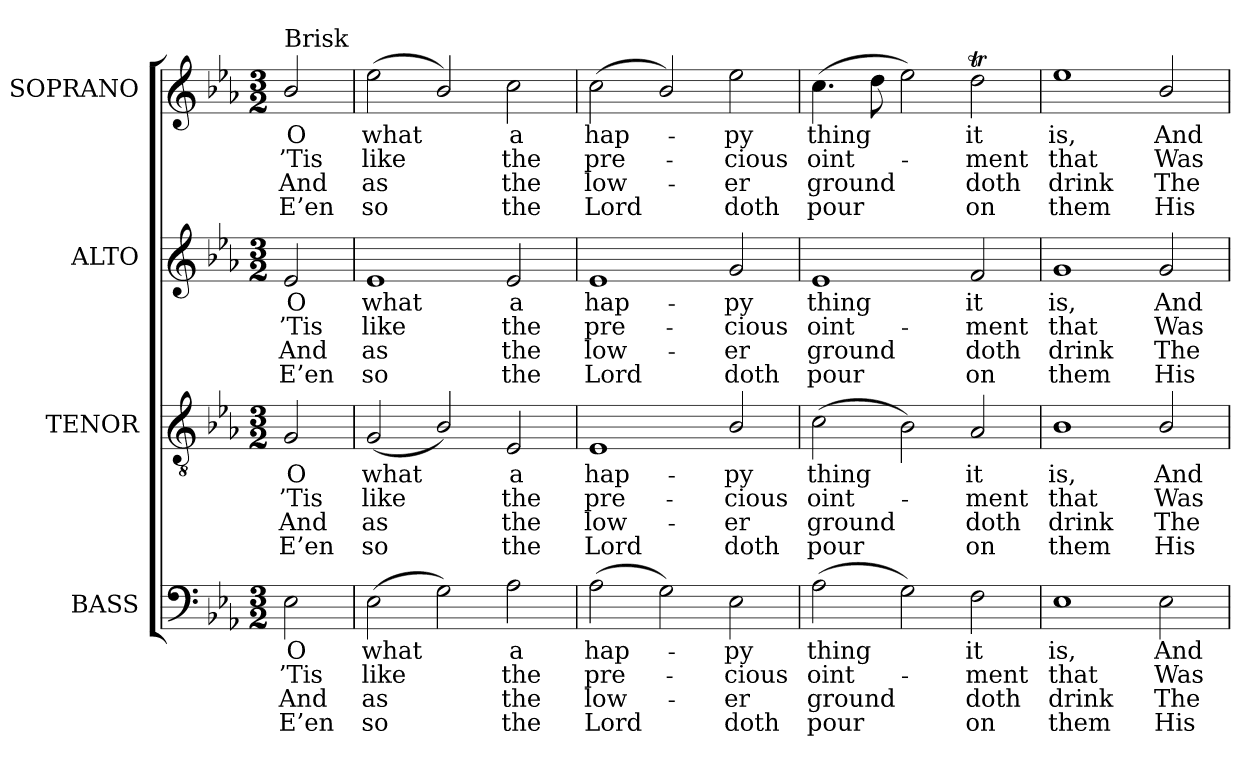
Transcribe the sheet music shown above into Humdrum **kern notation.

**kern	**text	**text	**text	**text	**kern	**text	**text	**text	**text	**kern	**text	**text	**text	**text	**kern	**text	**text	**text	**text
*part4	*part4	*part4	*part4	*part4	*part3	*part3	*part3	*part3	*part3	*part2	*part2	*part2	*part2	*part2	*part1	*part1	*part1	*part1	*part1
*staff4	*staff4	*staff4	*staff4	*staff4	*staff3	*staff3	*staff3	*staff3	*staff3	*staff2	*staff2	*staff2	*staff2	*staff2	*staff1	*staff1	*staff1	*staff1	*staff1
*I"BASS	*	*	*	*	*I"TENOR	*	*	*	*	*I"ALTO	*	*	*	*	*I"SOPRANO	*	*	*	*
*I'B.	*	*	*	*	*I'T.	*	*	*	*	*I'A.	*	*	*	*	*I'S.	*	*	*	*
!!LO:PB:g=z
*clefF4	*	*	*	*	*clefGv2	*	*	*	*	*clefG2	*	*	*	*	*clefG2	*	*	*	*
*	*	*	*	*	*ITrd7c12	*	*	*	*	*	*	*	*	*	*	*	*	*	*
*k[b-e-a-]	*	*	*	*	*k[b-e-a-]	*	*	*	*	*k[b-e-a-]	*	*	*	*	*k[b-e-a-]	*	*	*	*
*E-:	*	*	*	*	*E-:	*	*	*	*	*E-:	*	*	*	*	*E-:	*	*	*	*
*M3/2	*	*	*	*	*M3/2	*	*	*	*	*M3/2	*	*	*	*	*M3/2	*	*	*	*
=	=	=	=	=	=	=	=	=	=	=	=	=	=	=	=	=	=	=	=
!	!LO:LY:b:color=#000000	!LO:LY:b:color=#000000	!LO:LY:b:color=#000000	!LO:LY:b:color=#000000	!	!	!	!	!	!	!	!	!	!	!	!	!	!	!
!	!	!	!	!	!	!LO:LY:b:color=#000000	!LO:LY:b:color=#000000	!LO:LY:b:color=#000000	!LO:LY:b:color=#000000	!	!	!	!	!	!	!	!	!	!
!	!	!	!	!	!	!	!	!	!	!	!LO:LY:b:color=#000000	!LO:LY:b:color=#000000	!LO:LY:b:color=#000000	!LO:LY:b:color=#000000	!	!	!	!	!
!	!	!	!	!	!	!	!	!	!	!	!	!	!	!	!LO:TX:a:t=Brisk	!	!	!	!
!	!	!	!	!	!	!	!	!	!	!	!	!	!	!	!	!LO:LY:b:color=#000000	!LO:LY:b:color=#000000	!LO:LY:b:color=#000000	!LO:LY:b:color=#000000
2E-i\	O	’Tis	And	E’en	2GGi/	O	’Tis	And	E’en	2e-i/	O	’Tis	And	E’en	2b-i/	O	’Tis	And	E’en
=1	=1	=1	=1	=1	=1	=1	=1	=1	=1	=1	=1	=1	=1	=1	=1	=1	=1	=1	=1
!	!LO:LY:b:color=#000000	!LO:LY:b:color=#000000	!LO:LY:b:color=#000000	!LO:LY:b:color=#000000	!	!	!	!	!	!	!	!	!	!	!	!	!	!	!
!	!	!	!	!	!	!LO:LY:b:color=#000000	!LO:LY:b:color=#000000	!LO:LY:b:color=#000000	!LO:LY:b:color=#000000	!	!	!	!	!	!	!	!	!	!
!	!	!	!	!	!	!	!	!	!	!	!LO:LY:b:color=#000000	!LO:LY:b:color=#000000	!LO:LY:b:color=#000000	!LO:LY:b:color=#000000	!	!	!	!	!
!	!	!	!	!	!	!	!	!	!	!	!	!	!	!	!	!LO:LY:b:color=#000000	!LO:LY:b:color=#000000	!LO:LY:b:color=#000000	!LO:LY:b:color=#000000
(2E-i\	what	like	as	so	(2GGi/	what	like	as	so	1e-i	what	like	as	so	(2ee-i\	what	like	as	so
2Gi\)	.	.	.	.	2BB-i/)	.	.	.	.	.	.	.	.	.	2b-i/)	.	.	.	.
!	!LO:LY:b:color=#000000	!LO:LY:b:color=#000000	!LO:LY:b:color=#000000	!LO:LY:b:color=#000000	!	!	!	!	!	!	!	!	!	!	!	!	!	!	!
!	!	!	!	!	!	!LO:LY:b:color=#000000	!LO:LY:b:color=#000000	!LO:LY:b:color=#000000	!LO:LY:b:color=#000000	!	!	!	!	!	!	!	!	!	!
!	!	!	!	!	!	!	!	!	!	!	!LO:LY:b:color=#000000	!LO:LY:b:color=#000000	!LO:LY:b:color=#000000	!LO:LY:b:color=#000000	!	!	!	!	!
!	!	!	!	!	!	!	!	!	!	!	!	!	!	!	!	!LO:LY:b:color=#000000	!LO:LY:b:color=#000000	!LO:LY:b:color=#000000	!LO:LY:b:color=#000000
2A-i\	a	the	the	the	2EE-i/	a	the	the	the	2e-i/	a	the	the	the	2cci\	a	the	the	the
=2	=2	=2	=2	=2	=2	=2	=2	=2	=2	=2	=2	=2	=2	=2	=2	=2	=2	=2	=2
!	!LO:LY:b:color=#000000	!LO:LY:b:color=#000000	!LO:LY:b:color=#000000	!LO:LY:b:color=#000000	!	!	!	!	!	!	!	!	!	!	!	!	!	!	!
!	!	!	!	!	!	!LO:LY:b:color=#000000	!LO:LY:b:color=#000000	!LO:LY:b:color=#000000	!LO:LY:b:color=#000000	!	!	!	!	!	!	!	!	!	!
!	!	!	!	!	!	!	!	!	!	!	!LO:LY:b:color=#000000	!LO:LY:b:color=#000000	!LO:LY:b:color=#000000	!LO:LY:b:color=#000000	!	!	!	!	!
!	!	!	!	!	!	!	!	!	!	!	!	!	!	!	!	!LO:LY:b:color=#000000	!LO:LY:b:color=#000000	!LO:LY:b:color=#000000	!LO:LY:b:color=#000000
(2A-i\	hap-	pre-	low-	-Lord	1EE-i	hap-	pre-	low-	-Lord	1e-i	hap-	pre-	low-	-Lord	(2cci\	hap-	pre-	low-	-Lord
2Gi\)	.	.	.	.	.	.	.	.	.	.	.	.	.	.	2b-i/)	.	.	.	.
!	!LO:LY:b:color=#000000	!LO:LY:b:color=#000000	!LO:LY:b:color=#000000	!LO:LY:b:color=#000000	!	!	!	!	!	!	!	!	!	!	!	!	!	!	!
!	!	!	!	!	!	!LO:LY:b:color=#000000	!LO:LY:b:color=#000000	!LO:LY:b:color=#000000	!LO:LY:b:color=#000000	!	!	!	!	!	!	!	!	!	!
!	!	!	!	!	!	!	!	!	!	!	!LO:LY:b:color=#000000	!LO:LY:b:color=#000000	!LO:LY:b:color=#000000	!LO:LY:b:color=#000000	!	!	!	!	!
!	!	!	!	!	!	!	!	!	!	!	!	!	!	!	!	!LO:LY:b:color=#000000	!LO:LY:b:color=#000000	!LO:LY:b:color=#000000	!LO:LY:b:color=#000000
2E-i\	-py	-cious	er	doth	2BB-i/	-py	-cious	er	doth	2gi/	-py	-cious	er	doth	2ee-i\	-py	-cious	er	doth
=3	=3	=3	=3	=3	=3	=3	=3	=3	=3	=3	=3	=3	=3	=3	=3	=3	=3	=3	=3
!	!LO:LY:b:color=#000000	!LO:LY:b:color=#000000	!LO:LY:b:color=#000000	!LO:LY:b:color=#000000	!	!	!	!	!	!	!	!	!	!	!	!	!	!	!
!	!	!	!	!	!	!LO:LY:b:color=#000000	!LO:LY:b:color=#000000	!LO:LY:b:color=#000000	!LO:LY:b:color=#000000	!	!	!	!	!	!	!	!	!	!
!	!	!	!	!	!	!	!	!	!	!	!LO:LY:b:color=#000000	!LO:LY:b:color=#000000	!LO:LY:b:color=#000000	!LO:LY:b:color=#000000	!	!	!	!	!
!	!	!	!	!	!	!	!	!	!	!	!	!	!	!	!	!LO:LY:b:color=#000000	!LO:LY:b:color=#000000	!LO:LY:b:color=#000000	!LO:LY:b:color=#000000
(2A-i\	thing	oint-	ground	pour	(2Ci\	thing	oint-	ground	pour	1e-i	thing	oint-	ground	pour	(4.cci\	thing	oint-	ground	pour
.	.	.	.	.	.	.	.	.	.	.	.	.	.	.	8ddi\	.	.	.	.
2Gi\)	.	.	.	.	2BB-i\)	.	.	.	.	.	.	.	.	.	2ee-i\)	.	.	.	.
!	!LO:LY:b:color=#000000	!LO:LY:b:color=#000000	!LO:LY:b:color=#000000	!LO:LY:b:color=#000000	!	!	!	!	!	!	!	!	!	!	!	!	!	!	!
!	!	!	!	!	!	!LO:LY:b:color=#000000	!LO:LY:b:color=#000000	!LO:LY:b:color=#000000	!LO:LY:b:color=#000000	!	!	!	!	!	!	!	!	!	!
!	!	!	!	!	!	!	!	!	!	!	!LO:LY:b:color=#000000	!LO:LY:b:color=#000000	!LO:LY:b:color=#000000	!LO:LY:b:color=#000000	!	!	!	!	!
!	!	!	!	!	!	!	!	!	!	!	!	!	!	!	!	!LO:LY:b:color=#000000	!LO:LY:b:color=#000000	!LO:LY:b:color=#000000	!LO:LY:b:color=#000000
2Fi\	it	-ment	doth	on	2AA-i/	it	-ment	doth	on	2fi/	it	-ment	doth	on	2ddti\	it	-ment	doth	on
=4	=4	=4	=4	=4	=4	=4	=4	=4	=4	=4	=4	=4	=4	=4	=4	=4	=4	=4	=4
!	!LO:LY:b:color=#000000	!LO:LY:b:color=#000000	!LO:LY:b:color=#000000	!LO:LY:b:color=#000000	!	!	!	!	!	!	!	!	!	!	!	!	!	!	!
!	!	!	!	!	!	!LO:LY:b:color=#000000	!LO:LY:b:color=#000000	!LO:LY:b:color=#000000	!LO:LY:b:color=#000000	!	!	!	!	!	!	!	!	!	!
!	!	!	!	!	!	!	!	!	!	!	!LO:LY:b:color=#000000	!LO:LY:b:color=#000000	!LO:LY:b:color=#000000	!LO:LY:b:color=#000000	!	!	!	!	!
!	!	!	!	!	!	!	!	!	!	!	!	!	!	!	!	!LO:LY:b:color=#000000	!LO:LY:b:color=#000000	!LO:LY:b:color=#000000	!LO:LY:b:color=#000000
1E-i	is,	that	drink	them	1BB-i	is,	that	drink	them	1gi	is,	that	drink	them	1ee-i	is,	that	drink	them
!	!LO:LY:b:color=#000000	!LO:LY:b:color=#000000	!LO:LY:b:color=#000000	!LO:LY:b:color=#000000	!	!	!	!	!	!	!	!	!	!	!	!	!	!	!
!	!	!	!	!	!	!LO:LY:b:color=#000000	!LO:LY:b:color=#000000	!LO:LY:b:color=#000000	!LO:LY:b:color=#000000	!	!	!	!	!	!	!	!	!	!
!	!	!	!	!	!	!	!	!	!	!	!LO:LY:b:color=#000000	!LO:LY:b:color=#000000	!LO:LY:b:color=#000000	!LO:LY:b:color=#000000	!	!	!	!	!
!	!	!	!	!	!	!	!	!	!	!	!	!	!	!	!	!LO:LY:b:color=#000000	!LO:LY:b:color=#000000	!LO:LY:b:color=#000000	!LO:LY:b:color=#000000
2E-i\	And	Was	The	His	2BB-i/	And	Was	The	His	2gi/	And	Was	The	His	2b-i/	And	Was	The	His
=	=	=	=	=	=	=	=	=	=	=	=	=	=	=	=	=	=	=	=
*-	*-	*-	*-	*-	*-	*-	*-	*-	*-	*-	*-	*-	*-	*-	*-	*-	*-	*-	*-
